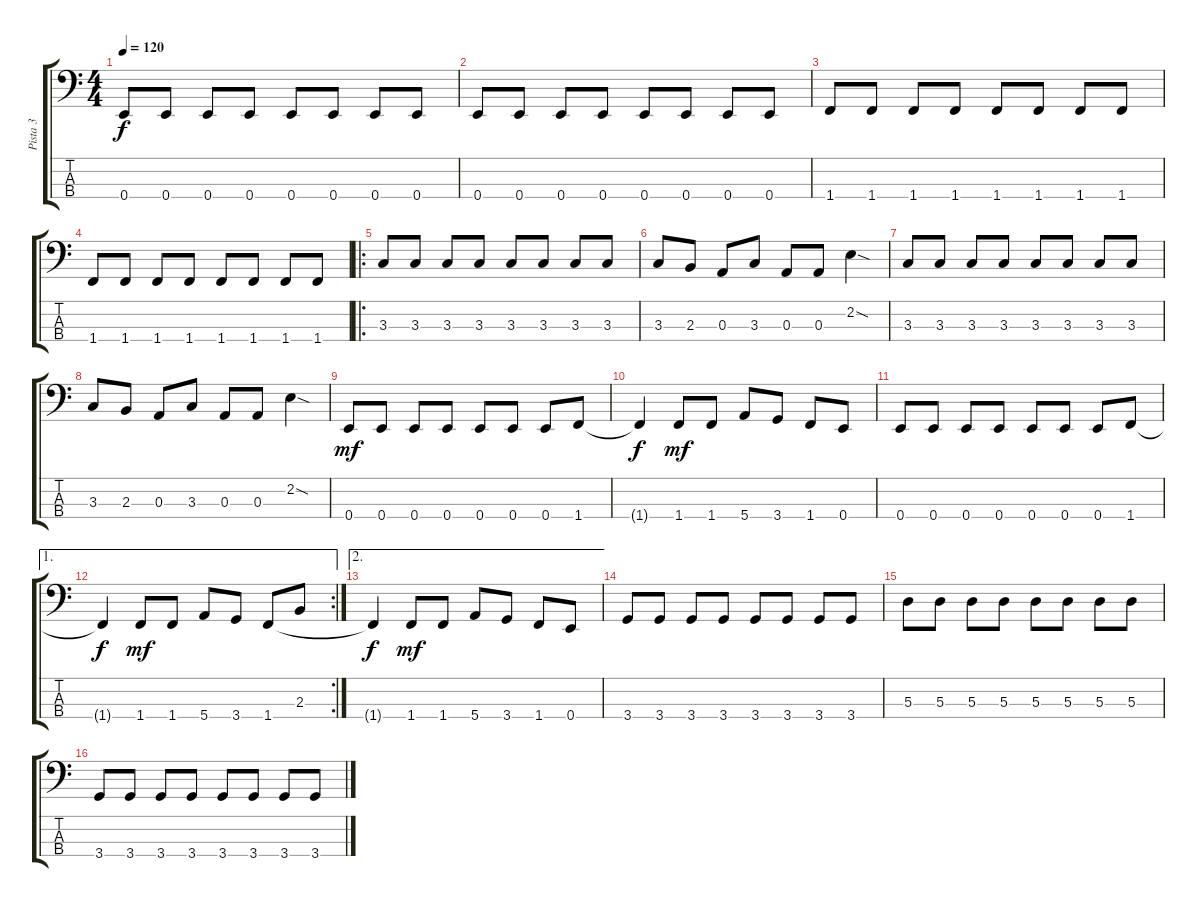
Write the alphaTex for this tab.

\track ("Pista 3" "Pista 3") {instrument electricbassfinger}
\staff {score tabs}
\tuning (G2 D2 A1 E1) {hide}
\ts (4 4)
\tempo 120
\clef f4
\ks c
0.4.8{dy f} 0.4.8 0.4.8 0.4.8 0.4.8 0.4.8 0.4.8 0.4.8 |
0.4.8 0.4.8 0.4.8 0.4.8 0.4.8 0.4.8 0.4.8 0.4.8 |
1.4.8 1.4.8 1.4.8 1.4.8 1.4.8 1.4.8 1.4.8 1.4.8 |
1.4.8 1.4.8 1.4.8 1.4.8 1.4.8 1.4.8 1.4.8 1.4.8 |
\ro
3.3.8 3.3.8 3.3.8 3.3.8 3.3.8 3.3.8 3.3.8 3.3.8 |
3.3.8 2.3.8 0.3.8 3.3.8 0.3.8 0.3.8 2.2{sod}.4 |
3.3.8 3.3.8 3.3.8 3.3.8 3.3.8 3.3.8 3.3.8 3.3.8 |
3.3.8 2.3.8 0.3.8 3.3.8 0.3.8 0.3.8 2.2{sod}.4 |
0.4.8{dy mf} 0.4.8 0.4.8 0.4.8 0.4.8 0.4.8 0.4.8 1.4.8 |
1.4{t}.4{dy f} 1.4.8{dy mf} 1.4.8 5.4.8 3.4.8 1.4.8 0.4.8 |
0.4.8 0.4.8 0.4.8 0.4.8 0.4.8 0.4.8 0.4.8 1.4.8 |
\ae 1
\rc 2
1.4{t}.4{dy f} 1.4.8{dy mf} 1.4.8 5.4.8 3.4.8 1.4.8 2.3.8 |
\ae 2
1.4{t}.4{dy f} 1.4.8{dy mf} 1.4.8 5.4.8 3.4.8 1.4.8 0.4.8 |
3.4.8 3.4.8 3.4.8 3.4.8 3.4.8 3.4.8 3.4.8 3.4.8 |
5.3.8 5.3.8 5.3.8 5.3.8 5.3.8 5.3.8 5.3.8 5.3.8 |
3.4.8 3.4.8 3.4.8 3.4.8 3.4.8 3.4.8 3.4.8 3.4.8
